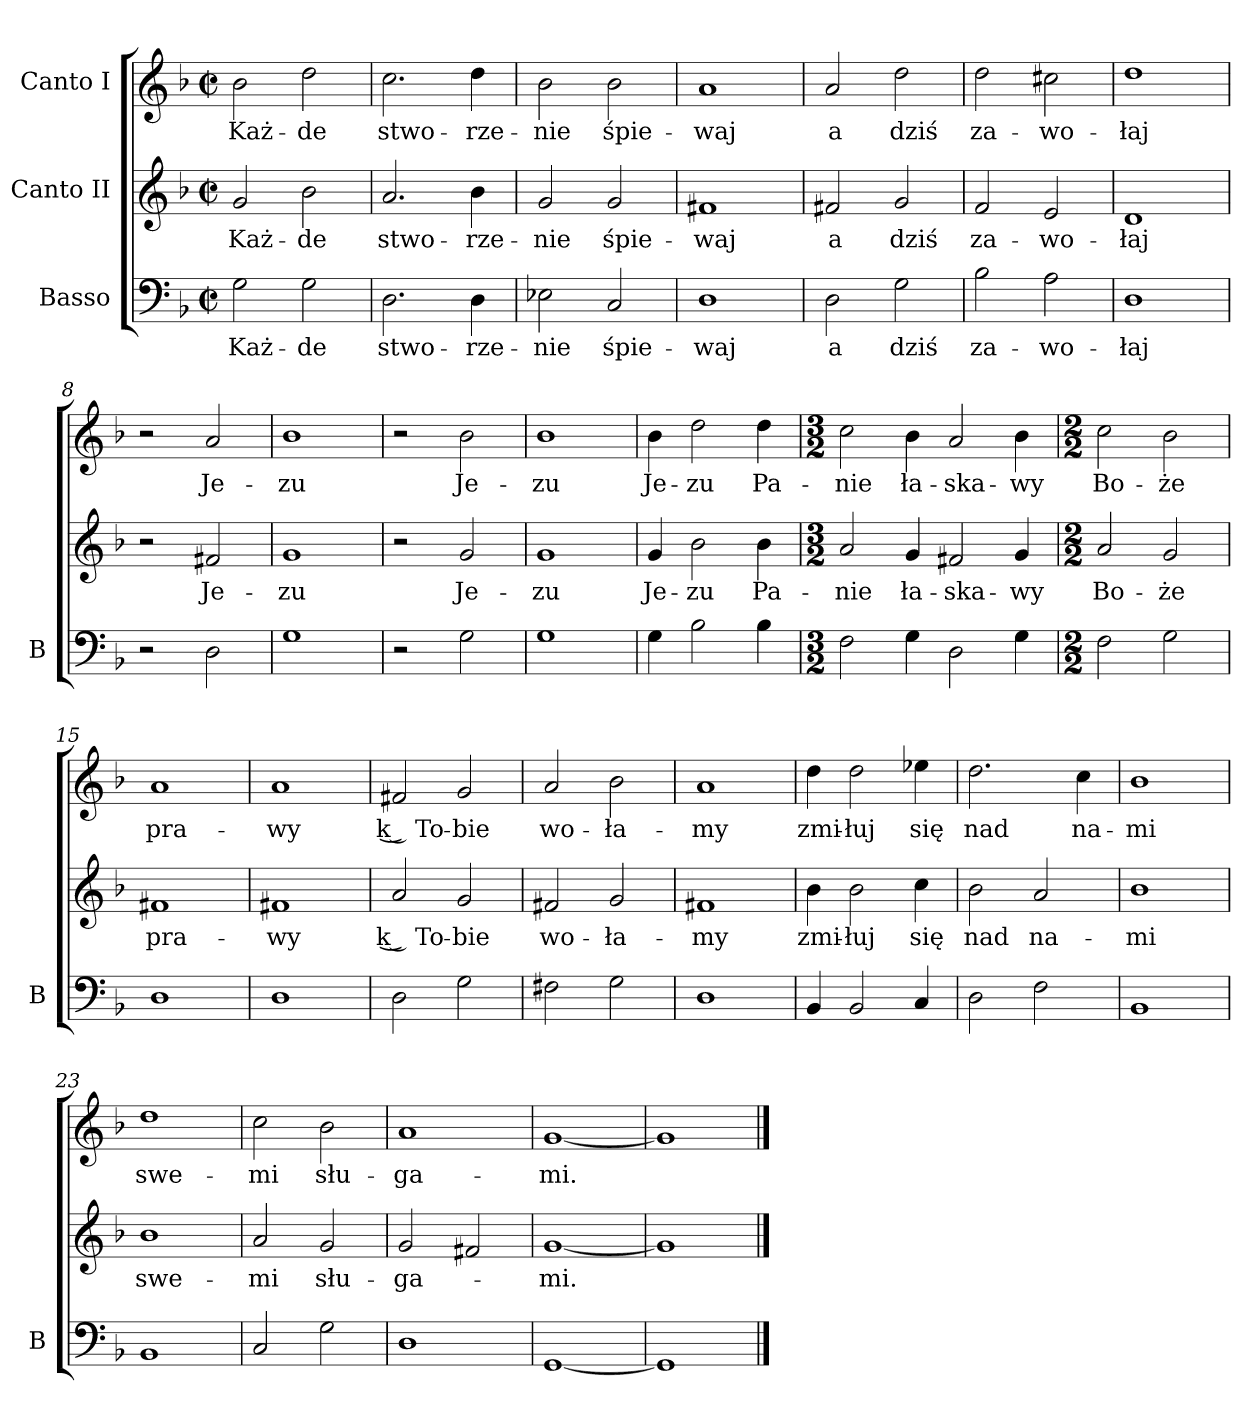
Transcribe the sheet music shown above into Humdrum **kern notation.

**kern	**text	**kern	**text	**kern	**text
*part3	*part3	*part2	*part2	*part1	*part1
*staff3	*staff3	*staff2	*staff2	*staff1	*staff1
*I"Basso	*	*I"Canto II	*	*I"Canto I	*
*I'B	*	*	*	*	*
*clefF4	*	*clefG2	*	*clefG2	*
*k[b-]	*	*k[b-]	*	*k[b-]	*
*M2/2	*	*M2/2	*	*M2/2	*
*met(c|)	*	*met(c|)	*	*met(c|)	*
=1	=1	=1	=1	=1	=1
2G	Każ-	2g	Każ-	2b-	Każ-
2G	-de	2b-	-de	2dd	-de
=2	=2	=2	=2	=2	=2
2.D	stwo-	2.a	stwo-	2.cc	stwo-
4D	-rze-	4b-	-rze-	4dd	-rze-
=3	=3	=3	=3	=3	=3
2E-X	-nie	2g	-nie	2b-	-nie
2C	śpie-	2g	śpie-	2b-	śpie-
=4	=4	=4	=4	=4	=4
1D	-waj	1f#X	-waj	1a	-waj
=5	=5	=5	=5	=5	=5
2D	a	2f#X	a	2a	a
2G	dziś	2g	dziś	2dd	dziś
=6	=6	=6	=6	=6	=6
2B-	za-	2f	za-	2dd	za-
2A	-wo-	2e	-wo-	2cc#X	-wo-
=7	=7	=7	=7	=7	=7
1D	-łaj	1d	-łaj	1dd	-łaj
=8	=8	=8	=8	=8	=8
2r	.	2r	.	2r	.
2D	.	2f#X	Je-	2a	Je-
=9	=9	=9	=9	=9	=9
1G	.	1g	-zu	1b-	-zu
=10	=10	=10	=10	=10	=10
2r	.	2r	.	2r	.
2G	.	2g	Je-	2b-	Je-
=11	=11	=11	=11	=11	=11
1G	.	1g	-zu	1b-	-zu
=12	=12	=12	=12	=12	=12
4G	.	4g	Je-	4b-	Je-
2B-	.	2b-	-zu	2dd	-zu
4B-	.	4b-	Pa-	4dd	Pa-
=13	=13	=13	=13	=13	=13
*M3/2	*	*M3/2	*	*M3/2	*
2F	.	2a	-nie	2cc	-nie
4G	.	4g	ła-	4b-	ła-
2D	.	2f#X	-ska-	2a	-ska-
4G	.	4g	-wy	4b-	-wy
=14	=14	=14	=14	=14	=14
*M2/2	*	*M2/2	*	*M2/2	*
2F	.	2a	Bo-	2cc	Bo-
2G	.	2g	-że	2b-	-że
=15	=15	=15	=15	=15	=15
1D	.	1f#X	pra-	1a	pra-
=16	=16	=16	=16	=16	=16
1D	.	1f#X	-wy	1a	-wy
=17	=17	=17	=17	=17	=17
2D	.	2a	k͜ To-	2f#X	k͜ To-
2G	.	2g	-bie	2g	-bie
=18	=18	=18	=18	=18	=18
2F#X	.	2f#X	wo-	2a	wo-
2G	.	2g	-ła-	2b-	-ła-
=19	=19	=19	=19	=19	=19
1D	.	1f#X	-my	1a	-my
=20	=20	=20	=20	=20	=20
4BB-	.	4b-	zmi-	4dd	zmi-
2BB-	.	2b-	-łuj	2dd	-łuj
4C	.	4cc	się	4ee-X	się
=21	=21	=21	=21	=21	=21
2D	.	2b-	nad	2.dd	nad
2F	.	2a	na-	.	.
.	.	.	.	4cc	na-
=22	=22	=22	=22	=22	=22
1BB-	.	1b-	-mi	1b-	-mi
=23	=23	=23	=23	=23	=23
1BB-	.	1b-	swe-	1dd	swe-
=24	=24	=24	=24	=24	=24
2C	.	2a	-mi	2cc	-mi
2G	.	2g	słu-	2b-	słu-
=25	=25	=25	=25	=25	=25
1D	.	2g	-ga-	1a	-ga-
.	.	2f#X	.	.	.
=26	=26	=26	=26	=26	=26
[1GG	.	[1g	-mi.	[1g	-mi.
=27	=27	=27	=27	=27	=27
1GG]	.	1g]	.	1g]	.
==	==	==	==	==	==
*-	*-	*-	*-	*-	*-
